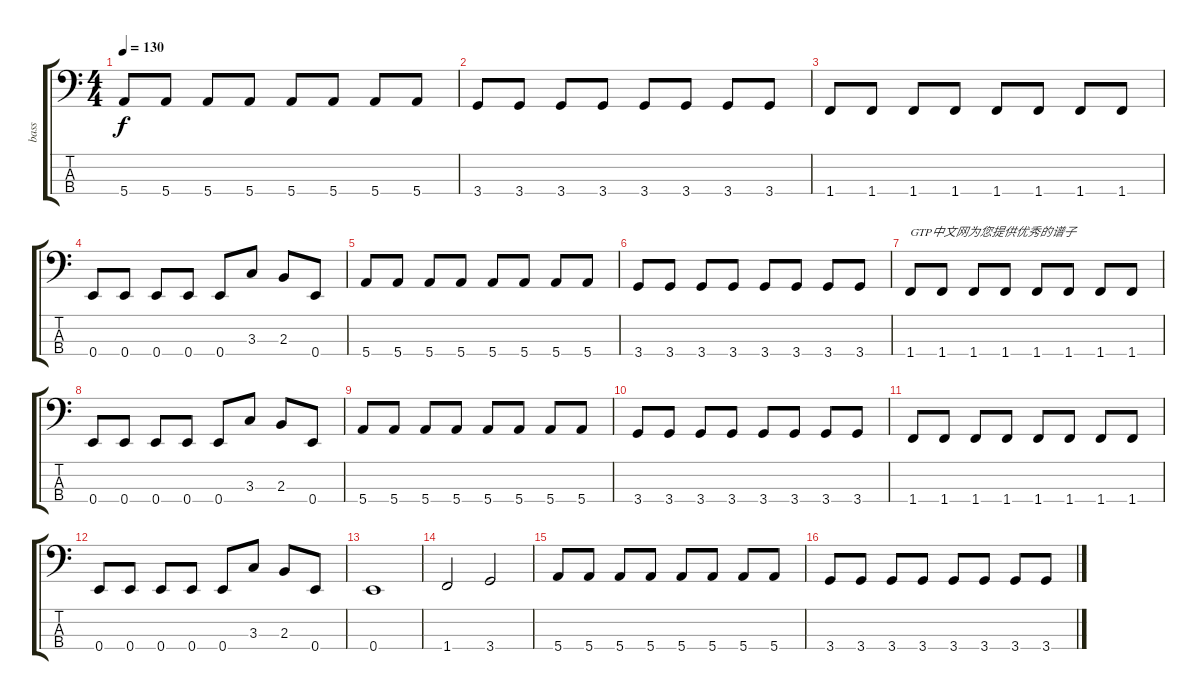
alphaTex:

\track ("bass" "bass") {instrument electricbassfinger}
\staff {score tabs}
\tuning (G2 D2 A1 E1) {hide}
\ts (4 4)
\tempo 130
\clef f4
\ks c
5.4.8{dy f} 5.4.8 5.4.8 5.4.8 5.4.8 5.4.8 5.4.8 5.4.8 |
3.4.8 3.4.8 3.4.8 3.4.8 3.4.8 3.4.8 3.4.8 3.4.8 |
1.4.8 1.4.8 1.4.8 1.4.8 1.4.8 1.4.8 1.4.8 1.4.8 |
0.4.8 0.4.8 0.4.8 0.4.8 0.4.8 3.3.8 2.3.8 0.4.8 |
5.4.8 5.4.8 5.4.8 5.4.8 5.4.8 5.4.8 5.4.8 5.4.8 |
3.4.8 3.4.8 3.4.8 3.4.8 3.4.8 3.4.8 3.4.8 3.4.8 |
1.4.8{txt "GTP中文网为您提供优秀的谱子"} 1.4.8 1.4.8 1.4.8 1.4.8 1.4.8 1.4.8 1.4.8 |
0.4.8 0.4.8 0.4.8 0.4.8 0.4.8 3.3.8 2.3.8 0.4.8 |
5.4.8 5.4.8 5.4.8 5.4.8 5.4.8 5.4.8 5.4.8 5.4.8 |
3.4.8 3.4.8 3.4.8 3.4.8 3.4.8 3.4.8 3.4.8 3.4.8 |
1.4.8 1.4.8 1.4.8 1.4.8 1.4.8 1.4.8 1.4.8 1.4.8 |
0.4.8 0.4.8 0.4.8 0.4.8 0.4.8 3.3.8 2.3.8 0.4.8 |
0.4.1 |
1.4.2 3.4.2 |
5.4.8 5.4.8 5.4.8 5.4.8 5.4.8 5.4.8 5.4.8 5.4.8 |
3.4.8 3.4.8 3.4.8 3.4.8 3.4.8 3.4.8 3.4.8 3.4.8
